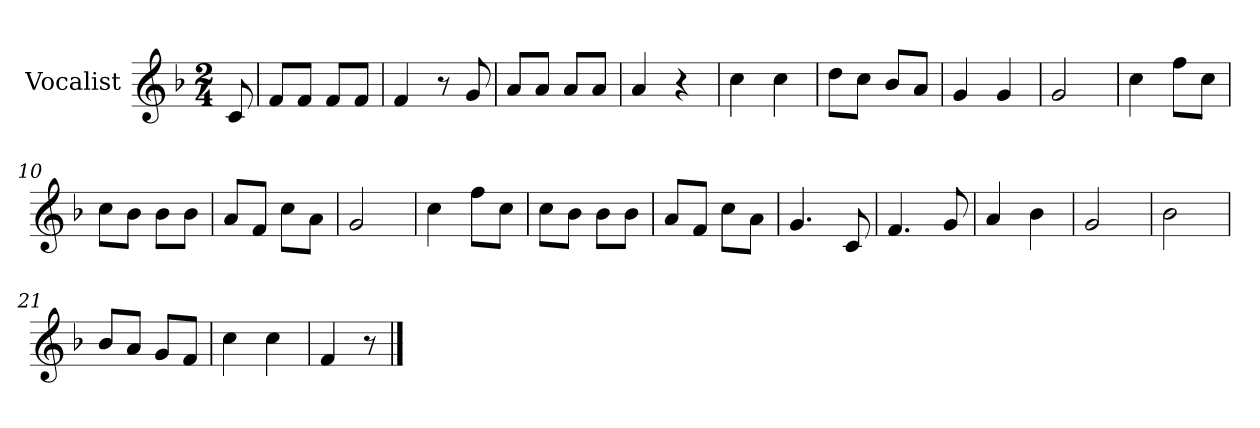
**kern
*part1
*staff1
*I"Vocalist
*k[b-]
*F:
*M2/4
=
8c
=1
8fL
8fJ
8fL
8fJ
=2
4f
8r
8g
=3
8aL
8aJ
8aL
8aJ
=4
4a
4r
=5
4cc
4cc
=6
8ddL
8ccJ
8b-L
8aJ
=7
4g
4g
=8
2g
=9
4cc
8ffL
8ccJ
=10
8ccL
8b-J
8b-L
8b-J
=11
8aL
8fJ
8ccL
8aJ
=12
2g
=13
4cc
8ffL
8ccJ
=14
8ccL
8b-J
8b-L
8b-J
=15
8aL
8fJ
8ccL
8aJ
=16
4.g
8c
=17
4.f
8g
=18
4a
4b-
=19
2g
=20
2b-
=21
8b-L
8aJ
8gL
8fJ
=22
4cc
4cc
=23
4f
8r
==
*-
